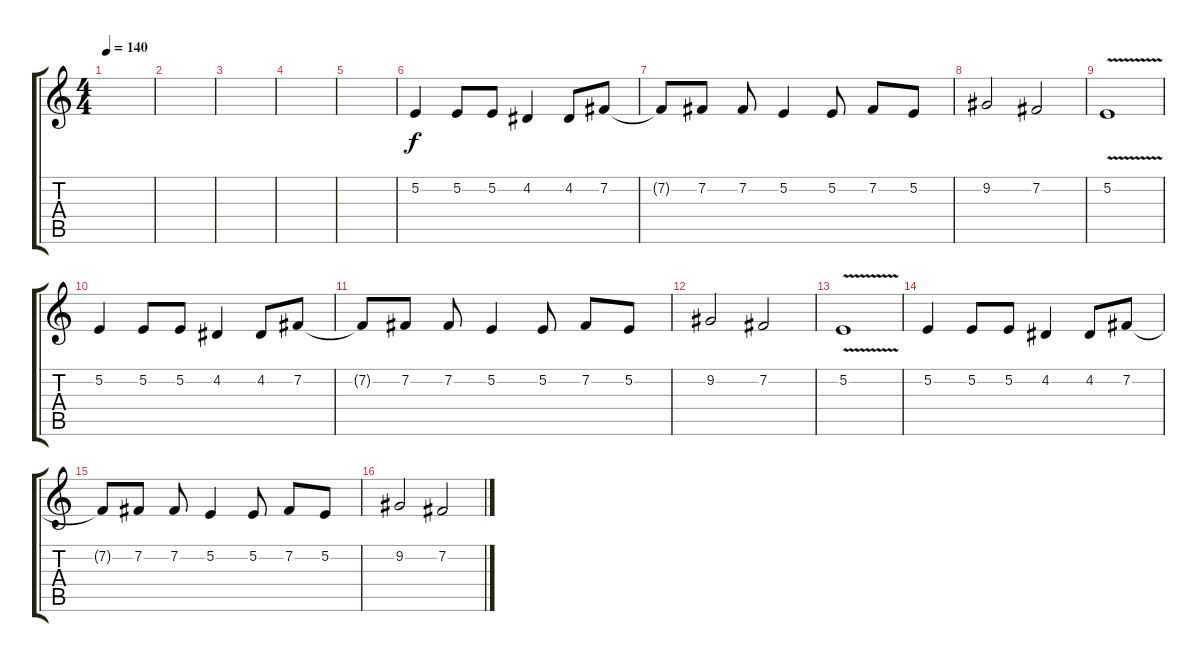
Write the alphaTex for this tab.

\track "" {instrument violin}
\staff {score tabs}
\tuning (E4 B3 G3 D3 A2 E2) {hide}
\ts (4 4)
\tempo 140
\clef g2
\ks c
|
|
|
|
|
5.2.4 5.2.8 5.2.8 4.2.4 4.2.8 7.2.8 |
7.2{t}.8 7.2.8 7.2.8 5.2.4 5.2.8 7.2.8 5.2.8 |
9.2.2 7.2.2 |
5.2{v}.1 |
5.2.4 5.2.8 5.2.8 4.2.4 4.2.8 7.2.8 |
7.2{t}.8 7.2.8 7.2.8 5.2.4 5.2.8 7.2.8 5.2.8 |
9.2.2 7.2.2 |
5.2{v}.1 |
5.2.4 5.2.8 5.2.8 4.2.4 4.2.8 7.2.8 |
7.2{t}.8 7.2.8 7.2.8 5.2.4 5.2.8 7.2.8 5.2.8 |
9.2.2 7.2.2
